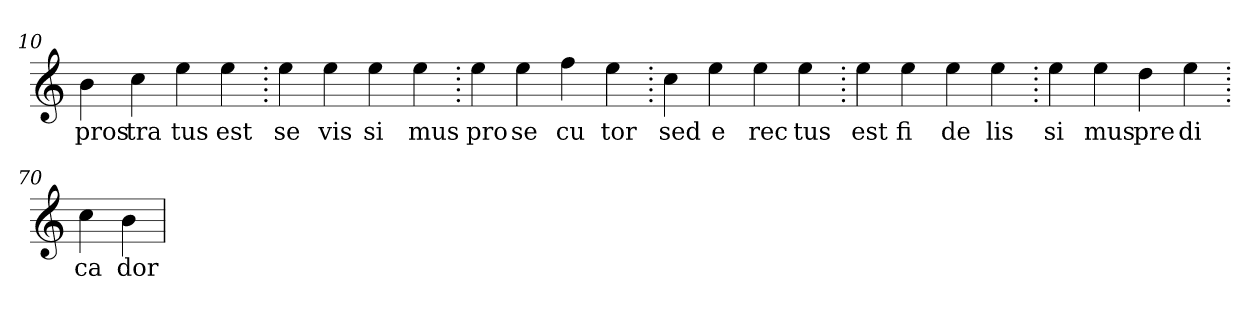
**kern	**text
*part1	*part1
*staff1	*staff1
*clefG2	*
=10.	=10.
4b	pros
4cc	tra
4ee	tus
4ee	est
=20.	=20.
4ee	se
4ee	vis
4ee	si
4ee	mus
=30.	=30.
4ee	pro
4ee	se
4ff	cu
4ee	tor
=40.	=40.
4cc	sed
4ee	e
4ee	rec
4ee	tus
=50.	=50.
4ee	est
4ee	fi
4ee	de
4ee	lis
=60.	=60.
4ee	si
4ee	mus
4dd	pre
4ee	di
=70.	=70.
4cc	ca
4b	dor
=	=
*-	*-
